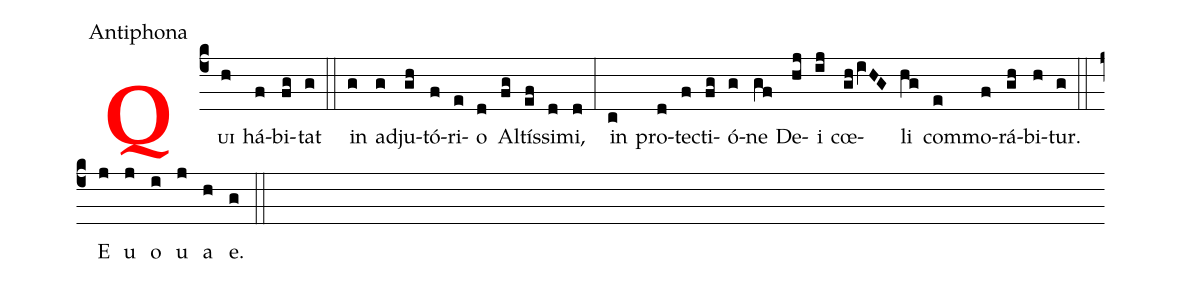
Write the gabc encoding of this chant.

office-part: Antiphona;
%%
<v>\bf\textcolor{red}{Q}</v><v>\sc{ui}</v>(c4h) há(f)bi(fg)tat(g) (::) in(g) ad(g)ju(gh)tó(f)ri(e)o(d) Al(fg)tís(ef)si(d)mi,(d) (:) in(c) pro(d)tec(f)ti(fg)ó(g)ne(gf) De(hj)i(ij) cœ(ghiVHG)li(hg) com(e)mo(f)rá(gh)bi(h)tur.(g) (::) E(j) u(j) o(i) u(j) a(h) e.(g) (::)
